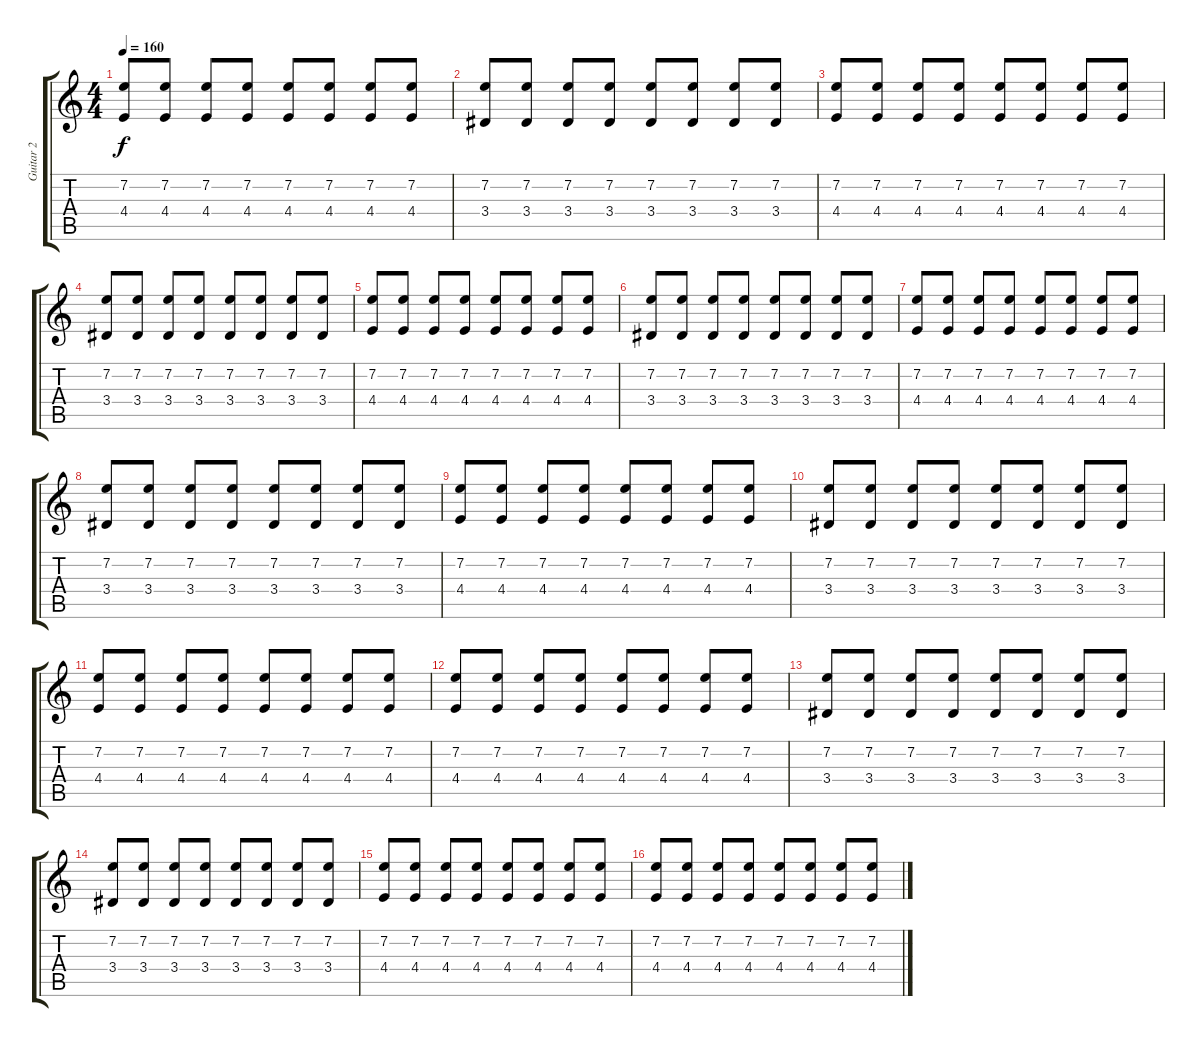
\track ("Guitar 2" "Guitar 2") {instrument overdrivenguitar}
\staff {score tabs}
\tuning (D4 A3 F3 C3 G2 C2) {hide}
\ts (4 4)
\tempo 160
\clef g2
\ks c
(7.2 4.4).8{dy f} (7.2 4.4).8 (7.2 4.4).8 (7.2 4.4).8 (7.2 4.4).8 (7.2 4.4).8 (7.2 4.4).8 (7.2 4.4).8 |
(7.2 3.4).8 (7.2 3.4).8 (7.2 3.4).8 (7.2 3.4).8 (7.2 3.4).8 (7.2 3.4).8 (7.2 3.4).8 (7.2 3.4).8 |
(7.2 4.4).8 (7.2 4.4).8 (7.2 4.4).8 (7.2 4.4).8 (7.2 4.4).8 (7.2 4.4).8 (7.2 4.4).8 (7.2 4.4).8 |
(7.2 3.4).8 (7.2 3.4).8 (7.2 3.4).8 (7.2 3.4).8 (7.2 3.4).8 (7.2 3.4).8 (7.2 3.4).8 (7.2 3.4).8 |
(7.2 4.4).8 (7.2 4.4).8 (7.2 4.4).8 (7.2 4.4).8 (7.2 4.4).8 (7.2 4.4).8 (7.2 4.4).8 (7.2 4.4).8 |
(7.2 3.4).8 (7.2 3.4).8 (7.2 3.4).8 (7.2 3.4).8 (7.2 3.4).8 (7.2 3.4).8 (7.2 3.4).8 (7.2 3.4).8 |
(7.2 4.4).8 (7.2 4.4).8 (7.2 4.4).8 (7.2 4.4).8 (7.2 4.4).8 (7.2 4.4).8 (7.2 4.4).8 (7.2 4.4).8 |
(7.2 3.4).8 (7.2 3.4).8 (7.2 3.4).8 (7.2 3.4).8 (7.2 3.4).8 (7.2 3.4).8 (7.2 3.4).8 (7.2 3.4).8 |
(7.2 4.4).8 (7.2 4.4).8 (7.2 4.4).8 (7.2 4.4).8 (7.2 4.4).8 (7.2 4.4).8 (7.2 4.4).8 (7.2 4.4).8 |
(7.2 3.4).8 (7.2 3.4).8 (7.2 3.4).8 (7.2 3.4).8 (7.2 3.4).8 (7.2 3.4).8 (7.2 3.4).8 (7.2 3.4).8 |
(7.2 4.4).8 (7.2 4.4).8 (7.2 4.4).8 (7.2 4.4).8 (7.2 4.4).8 (7.2 4.4).8 (7.2 4.4).8 (7.2 4.4).8 |
(7.2 4.4).8 (7.2 4.4).8 (7.2 4.4).8 (7.2 4.4).8 (7.2 4.4).8 (7.2 4.4).8 (7.2 4.4).8 (7.2 4.4).8 |
(7.2 3.4).8 (7.2 3.4).8 (7.2 3.4).8 (7.2 3.4).8 (7.2 3.4).8 (7.2 3.4).8 (7.2 3.4).8 (7.2 3.4).8 |
(7.2 3.4).8 (7.2 3.4).8 (7.2 3.4).8 (7.2 3.4).8 (7.2 3.4).8 (7.2 3.4).8 (7.2 3.4).8 (7.2 3.4).8 |
(7.2 4.4).8 (7.2 4.4).8 (7.2 4.4).8 (7.2 4.4).8 (7.2 4.4).8 (7.2 4.4).8 (7.2 4.4).8 (7.2 4.4).8 |
(7.2 4.4).8 (7.2 4.4).8 (7.2 4.4).8 (7.2 4.4).8 (7.2 4.4).8 (7.2 4.4).8 (7.2 4.4).8 (7.2 4.4).8
